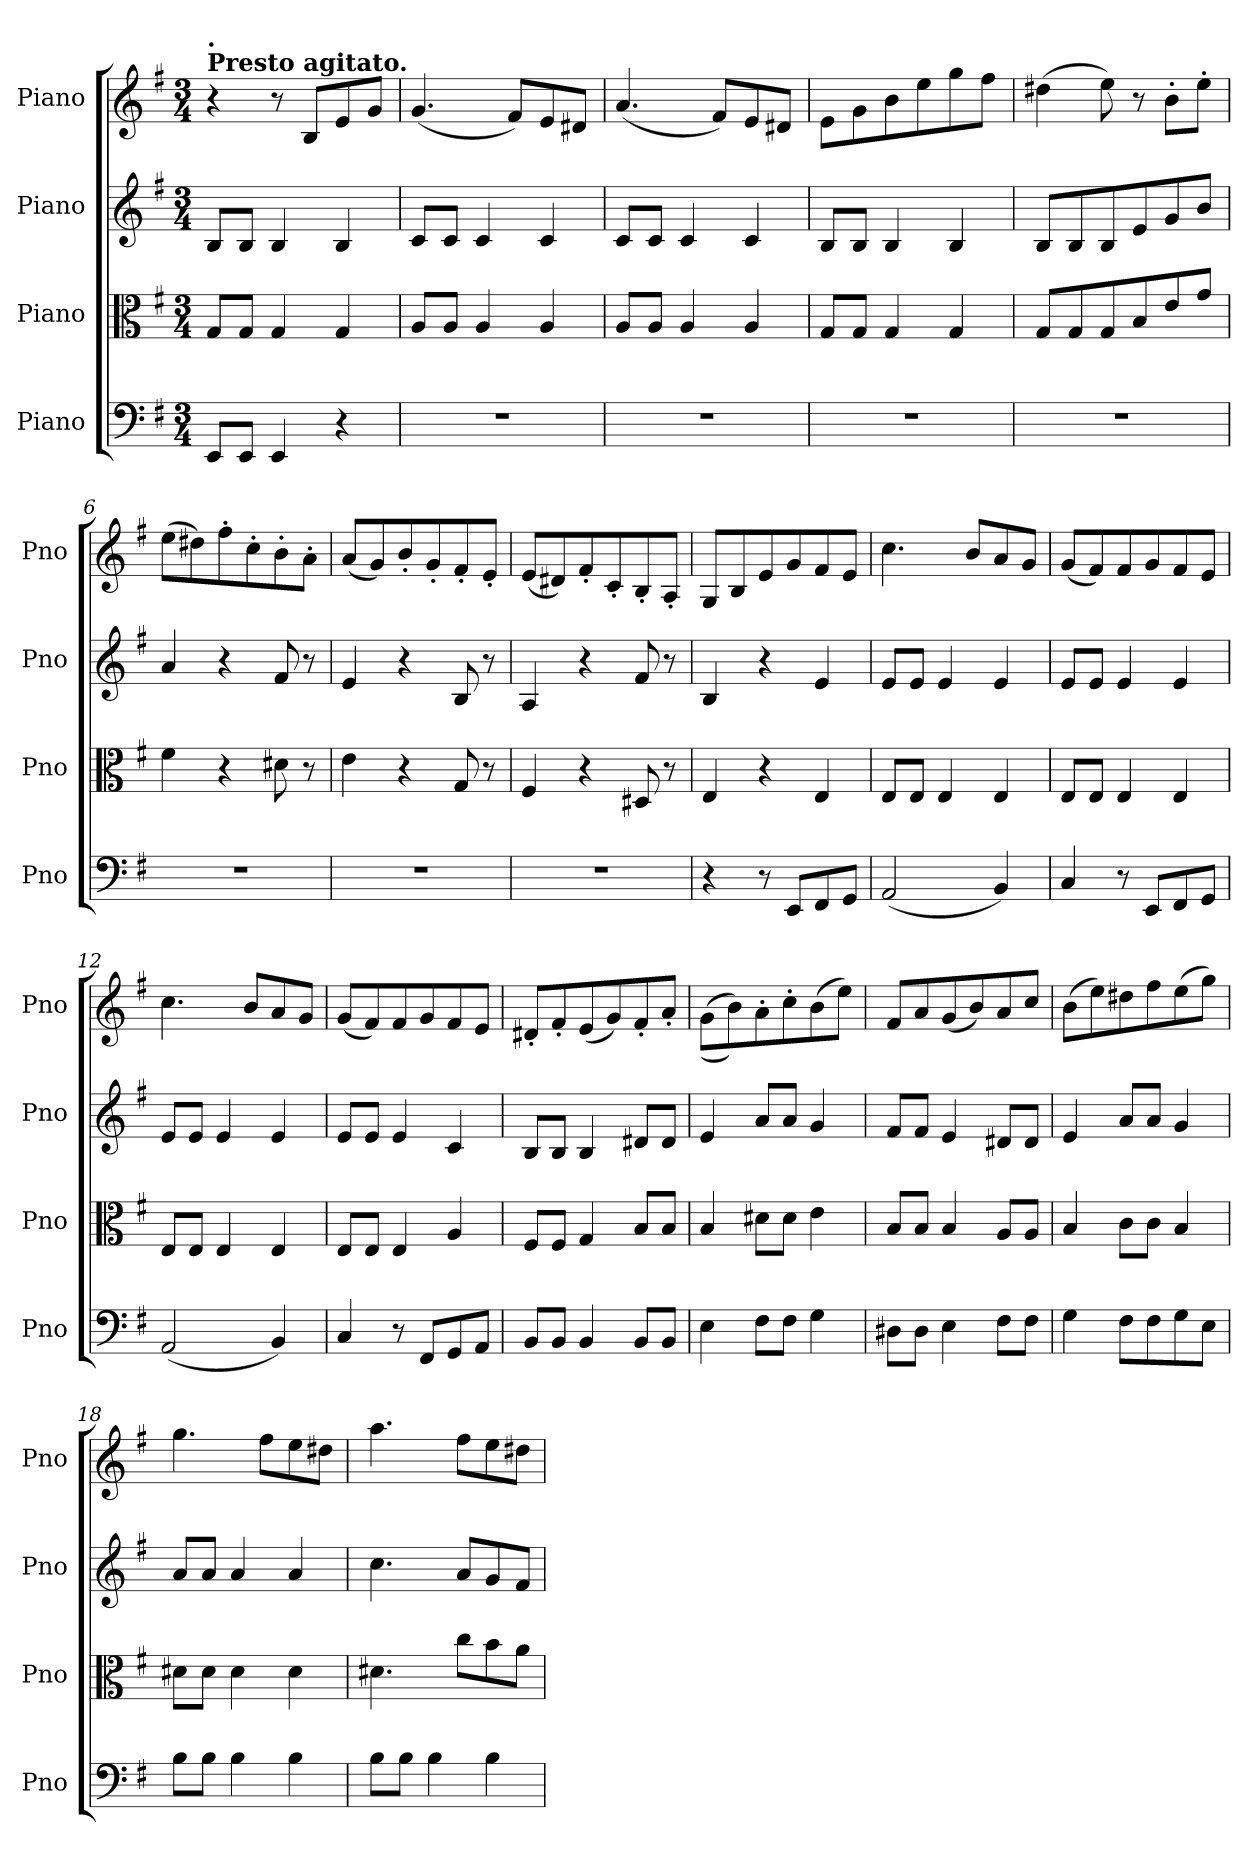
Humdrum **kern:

**kern	**kern	**kern	**kern
*part4	*part3	*part2	*part1
*staff4	*staff3	*staff2	*staff1
*I"Piano	*I"Piano	*I"Piano	*I"Piano
*I'Pno	*I'Pno	*I'Pno	*I'Pno
*clefF4	*clefC3	*clefG2	*clefG2
*k[f#]	*k[f#]	*k[f#]	*k[f#]
*M3/4	*M3/4	*M3/4	*M3/4
*MM216	*MM216	*MM216	*MM216
=1	=1	=1	=1
!	!	!	!LO:TX:a:B:t=Presto agitato.
!	!	!	!LO:TX:a:B:t=.
8EE/L	8G/L	8B/L	4r
8EE/J	8G/J	8B/J	.
4EE/	4G/	4B/	8r
.	.	.	8B/L
4r	4G/	4B/	8e/
.	.	.	8g/J
=2	=2	=2	=2
2.r	8A/L	8c/L	(4.g/
.	8A/J	8c/J	.
.	4A/	4c/	.
.	.	.	8f#/L)
.	4A/	4c/	8e/
.	.	.	8d#X/J
=3	=3	=3	=3
2.r	8A/L	8c/L	(4.a/
.	8A/J	8c/J	.
.	4A/	4c/	.
.	.	.	8f#/L)
.	4A/	4c/	8e/
.	.	.	8d#X/J
=4	=4	=4	=4
2.r	8G/L	8B/L	8e\L
.	8G/J	8B/J	8g\
.	4G/	4B/	8b\
.	.	.	8ee\
.	4G/	4B/	8gg\
.	.	.	8ff#\J
=5	=5	=5	=5
2.r	8G/L	8B/L	(4dd#X\
.	8G/	8B/	.
.	8G/	8B/	8ee\)
.	8B/	8e/	8r
.	8e/	8g/	8b'\L
.	8g/J	8b/J	8ee'\J
=6	=6	=6	=6
2.r	4f#\	4a/	(8ee\L
.	.	.	8dd#X\)
.	4r	4r	8ff#'\
.	.	.	8cc'\
.	8d#X\	8f#/	8b'\
.	8r	8r	8a'\J
=7	=7	=7	=7
2.r	4e\	4e/	(8a/L
.	.	.	8g/)
.	4r	4r	8b'/
.	.	.	8g'/
.	8G/	8B/	8f#'/
.	8r	8r	8e'/J
=8	=8	=8	=8
2.r	4F#/	4A/	(8e/L
.	.	.	8d#X/)
.	4r	4r	8f#'/
.	.	.	8c'/
.	8D#X/	8f#/	8B'/
.	8r	8r	8A'/J
!!LO:LB:g=z
=9	=9	=9	=9
4r	4E/	4B/	8G/L
.	.	.	8B/
8r	4r	4r	8e/
8EE/L	.	.	8g/
8FF#/	4E/	4e/	8f#/
8GG/J	.	.	8e/J
=10	=10	=10	=10
(2AA/	8E/L	8e/L	4.cc\
.	8E/J	8e/J	.
.	4E/	4e/	.
.	.	.	8b/L
4BB/)	4E/	4e/	8a/
.	.	.	8g/J
=11	=11	=11	=11
4C/	8E/L	8e/L	(8g/L
.	8E/J	8e/J	8f#/)
8r	4E/	4e/	8f#/
8EE/L	.	.	8g/
8FF#/	4E/	4e/	8f#/
8GG/J	.	.	8e/J
=12	=12	=12	=12
(2AA/	8E/L	8e/L	4.cc\
.	8E/J	8e/J	.
.	4E/	4e/	.
.	.	.	8b/L
4BB/)	4E/	4e/	8a/
.	.	.	8g/J
=13	=13	=13	=13
4C/	8E/L	8e/L	(8g/L
.	8E/J	8e/J	8f#/)
8r	4E/	4e/	8f#/
8FF#/L	.	.	8g/
8GG/	4A/	4c/	8f#/
8AA/J	.	.	8e/J
=14	=14	=14	=14
8BB/L	8F#/L	8B/L	8d#X'/L
8BB/J	8F#/J	8B/J	8f#'/
4BB/	4G/	4B/	(8e/
.	.	.	8g/)
8BB/L	8B/L	8d#X/L	8f#'/
8BB/J	8B/J	8d#/J	8a'/J
=15	=15	=15	=15
4E\	4B/	4e/	((8g\L
.	.	.	8b\))
8F#\L	8d#X\L	8a/L	8a'\
8F#\J	8d#\J	8a/J	8cc'\
4G\	4e\	4g/	(8b\
.	.	.	8ee\J)
=16	=16	=16	=16
8D#X\L	8B/L	8f#/L	8f#/L
8D#\J	8B/J	8f#/J	8a/
4E\	4B/	4e/	(8g/
.	.	.	8b/)
8F#\L	8A/L	8d#X/L	8a/
8F#\J	8A/J	8d#/J	8cc/J
=17	=17	=17	=17
4G\	4B/	4e/	(8b\L
.	.	.	8ee\)
8F#\L	8c\L	8a/L	8dd#X\
8F#\	8c\J	8a/J	8ff#\
8G\	4B/	4g/	(8ee\
8E\J	.	.	8gg\J)
=18	=18	=18	=18
8B\L	8d#X\L	8a/L	4.gg\
8B\J	8d#\J	8a/J	.
4B\	4d#\	4a/	.
.	.	.	8ff#\L
4B\	4d#\	4a/	8ee\
.	.	.	8dd#X\J
!!LO:LB:g=z
=19	=19	=19	=19
8B\L	4.d#X\	4.cc\	4.aa\
8B\J	.	.	.
4B\	.	.	.
.	8cc\L	8a/L	8ff#\L
4B\	8b\	8g/	8ee\
.	8a\J	8f#/J	8dd#X\J
=	=	=	=
*-	*-	*-	*-
